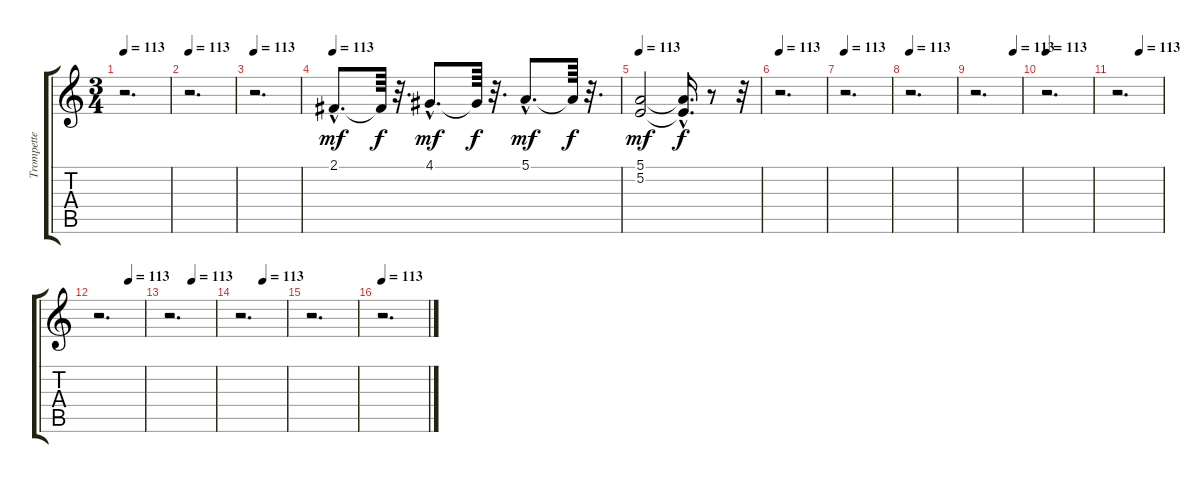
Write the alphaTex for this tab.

\track ("Trompette" "Trompette") {instrument trumpet}
\staff {score tabs}
\tuning (E4 B3 G3 D3 A2 E2) {hide}
\ts (3 4)
\tempo 113
\clef g2
\ks c
r.2{d dy f} |
\tempo 113
r.2{d} |
\tempo 113
r.2{d} |
\tempo 113
2.1{hac}.8{d dy mf} 2.1{t}.64{dy f} r.32{d} 4.1{hac}.8{d dy mf} 4.1{t}.64{dy f} r.32{d} 5.1{hac}.8{d dy mf} 5.1{t}.64{dy f} r.32{d} |
\tempo 113
(5.1 5.2).2{dy mf} (5.1{hac t} 5.2{hac t}).16{d dy f} r.8 r.32 |
\tempo 113
r.2{d} |
\tempo 113
r.2{d} |
\tempo 113
r.2{d} |
\tempo (113 0.8333333333333334)
r.2{d} |
\tempo 113
r.2{d} |
\tempo (113 0.5)
r.2{d} |
\tempo (113 0.6666666666666666)
r.2{d} |
\tempo (113 0.5)
r.2{d} |
\tempo (113 0.5)
r.2{d} |
r.2{d} |
\tempo 113
r.2{d}
